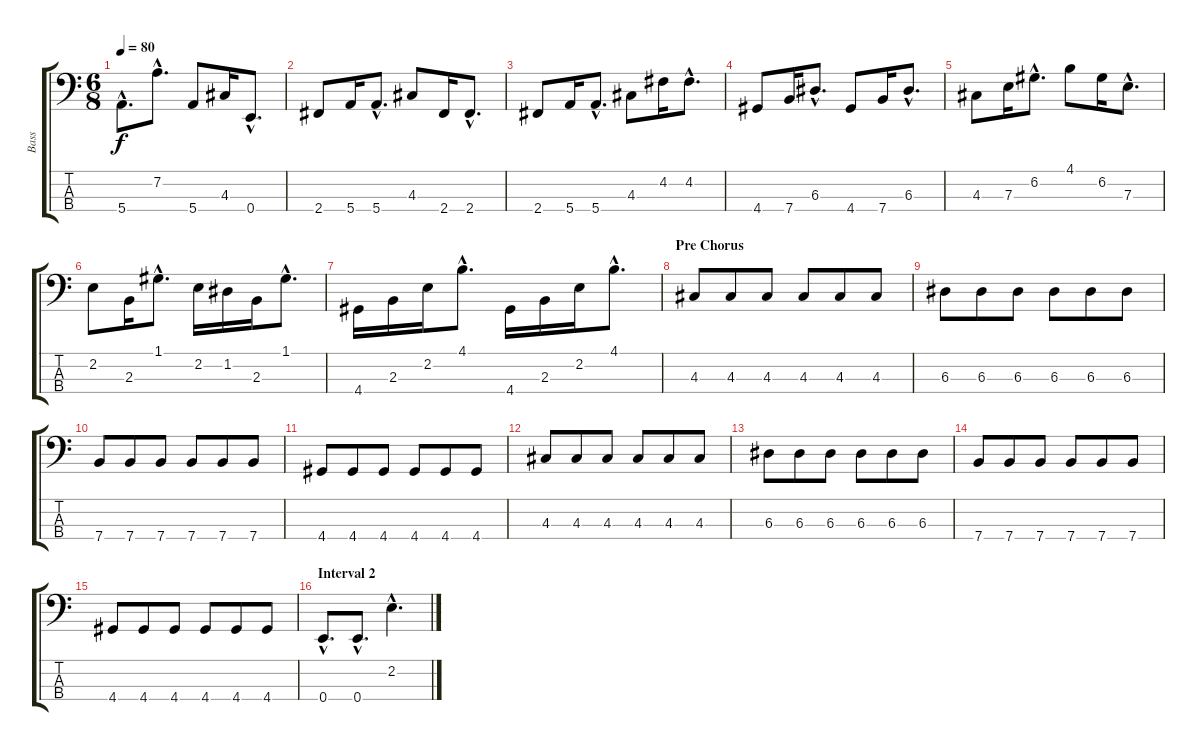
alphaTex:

\track ("Bass" "Bass") {instrument electricbassfinger}
\staff {score tabs}
\tuning (G2 D2 A1 E1) {hide}
\ts (6 8)
\tempo 80
\clef f4
\ks c
5.4{hac}.8{d dy f} 7.2{hac}.8{d} 5.4.8 4.3.16 0.4{hac}.8{d} |
2.4.8 5.4.16 5.4{hac}.8{d} 4.3.8 2.4.16 2.4{hac}.8{d} |
2.4.8 5.4.16 5.4{hac}.8{d} 4.3.8 4.2.16 4.2{hac}.8{d} |
4.4.8 7.4.16 6.3{hac}.8{d} 4.4.8 7.4.16 6.3{hac}.8{d} |
4.3.8 7.3.16 6.2{hac}.8{d} 4.1.8 6.2.16 7.3{hac}.8{d} |
2.2.8 2.3.16 1.1{hac}.8{d} 2.2.16 1.2.16 2.3.16 1.1{hac}.8{d} |
4.4.16 2.3.16 2.2.16 4.1{hac}.8{d} 4.4.16 2.3.16 2.2.16 4.1{hac}.8{d} |
\section ("" "Pre Chorus")
4.3.8 4.3.8 4.3.8 4.3.8 4.3.8 4.3.8 |
6.3.8 6.3.8 6.3.8 6.3.8 6.3.8 6.3.8 |
7.4.8 7.4.8 7.4.8 7.4.8 7.4.8 7.4.8 |
4.4.8 4.4.8 4.4.8 4.4.8 4.4.8 4.4.8 |
4.3.8 4.3.8 4.3.8 4.3.8 4.3.8 4.3.8 |
6.3.8 6.3.8 6.3.8 6.3.8 6.3.8 6.3.8 |
7.4.8 7.4.8 7.4.8 7.4.8 7.4.8 7.4.8 |
4.4.8 4.4.8 4.4.8 4.4.8 4.4.8 4.4.8 |
\section ("" "Interval 2")
0.4{hac}.8{d} 0.4{hac}.8{d} 2.2{hac}.4{d}
